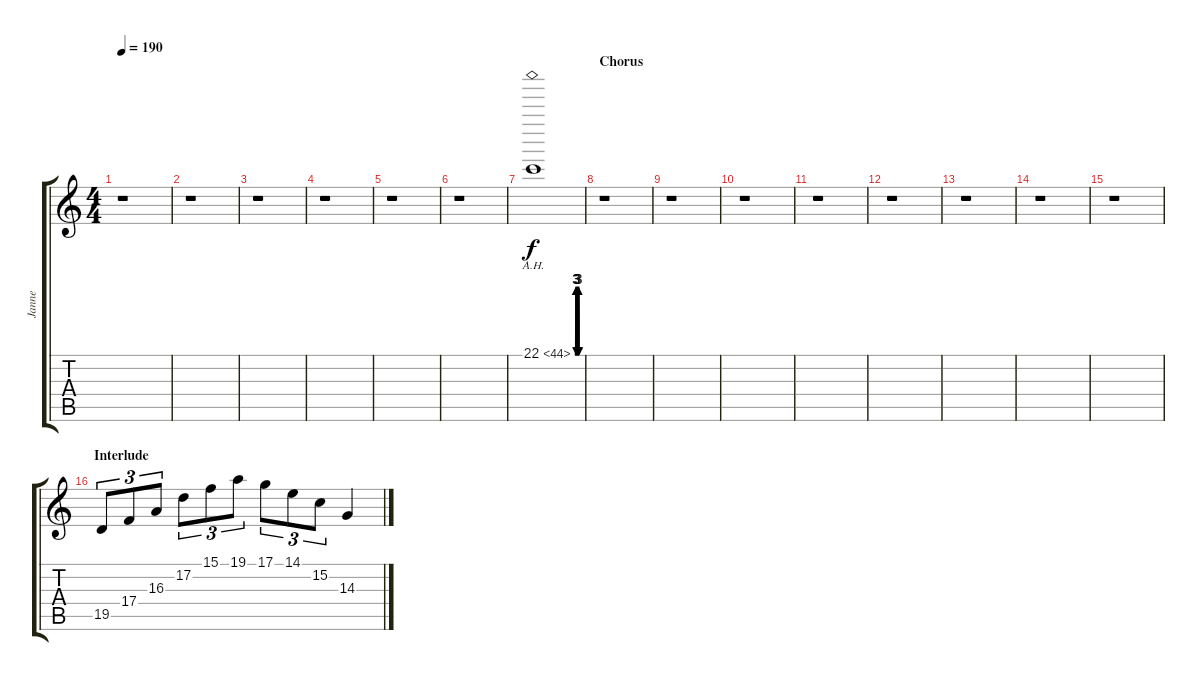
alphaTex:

\track ("Janne" "Janne") {instrument stringensemble1}
\staff {score tabs}
\tuning (D4 A3 F3 C3 G2 D2) {hide}
\ts (4 4)
\tempo 190
\clef g2
\ks c
r.1{dy f} |
r.1 |
r.1 |
r.1 |
r.1 |
r.1 |
22.1{be (custom 0 0 5 12 10 0 15 12 20 0 25 12 30 0 35 12 41 0 50 0 60 0) ah 22}.1{instrument overdrivenguitar} |
\section ("" "Chorus")
r.1{instrument harpsichord} |
r.1 |
r.1 |
r.1 |
r.1 |
r.1 |
r.1 |
r.1 |
\section ("" "Interlude")
19.5.8{tu (3 2) instrument harpsichord} 17.4.8{tu (3 2)} 16.3.8{tu (3 2)} 17.2.8{tu (3 2)} 15.1.8{tu (3 2)} 19.1.8{tu (3 2)} 17.1.8{tu (3 2)} 14.1.8{tu (3 2)} 15.2.8{tu (3 2)} 14.3.4
